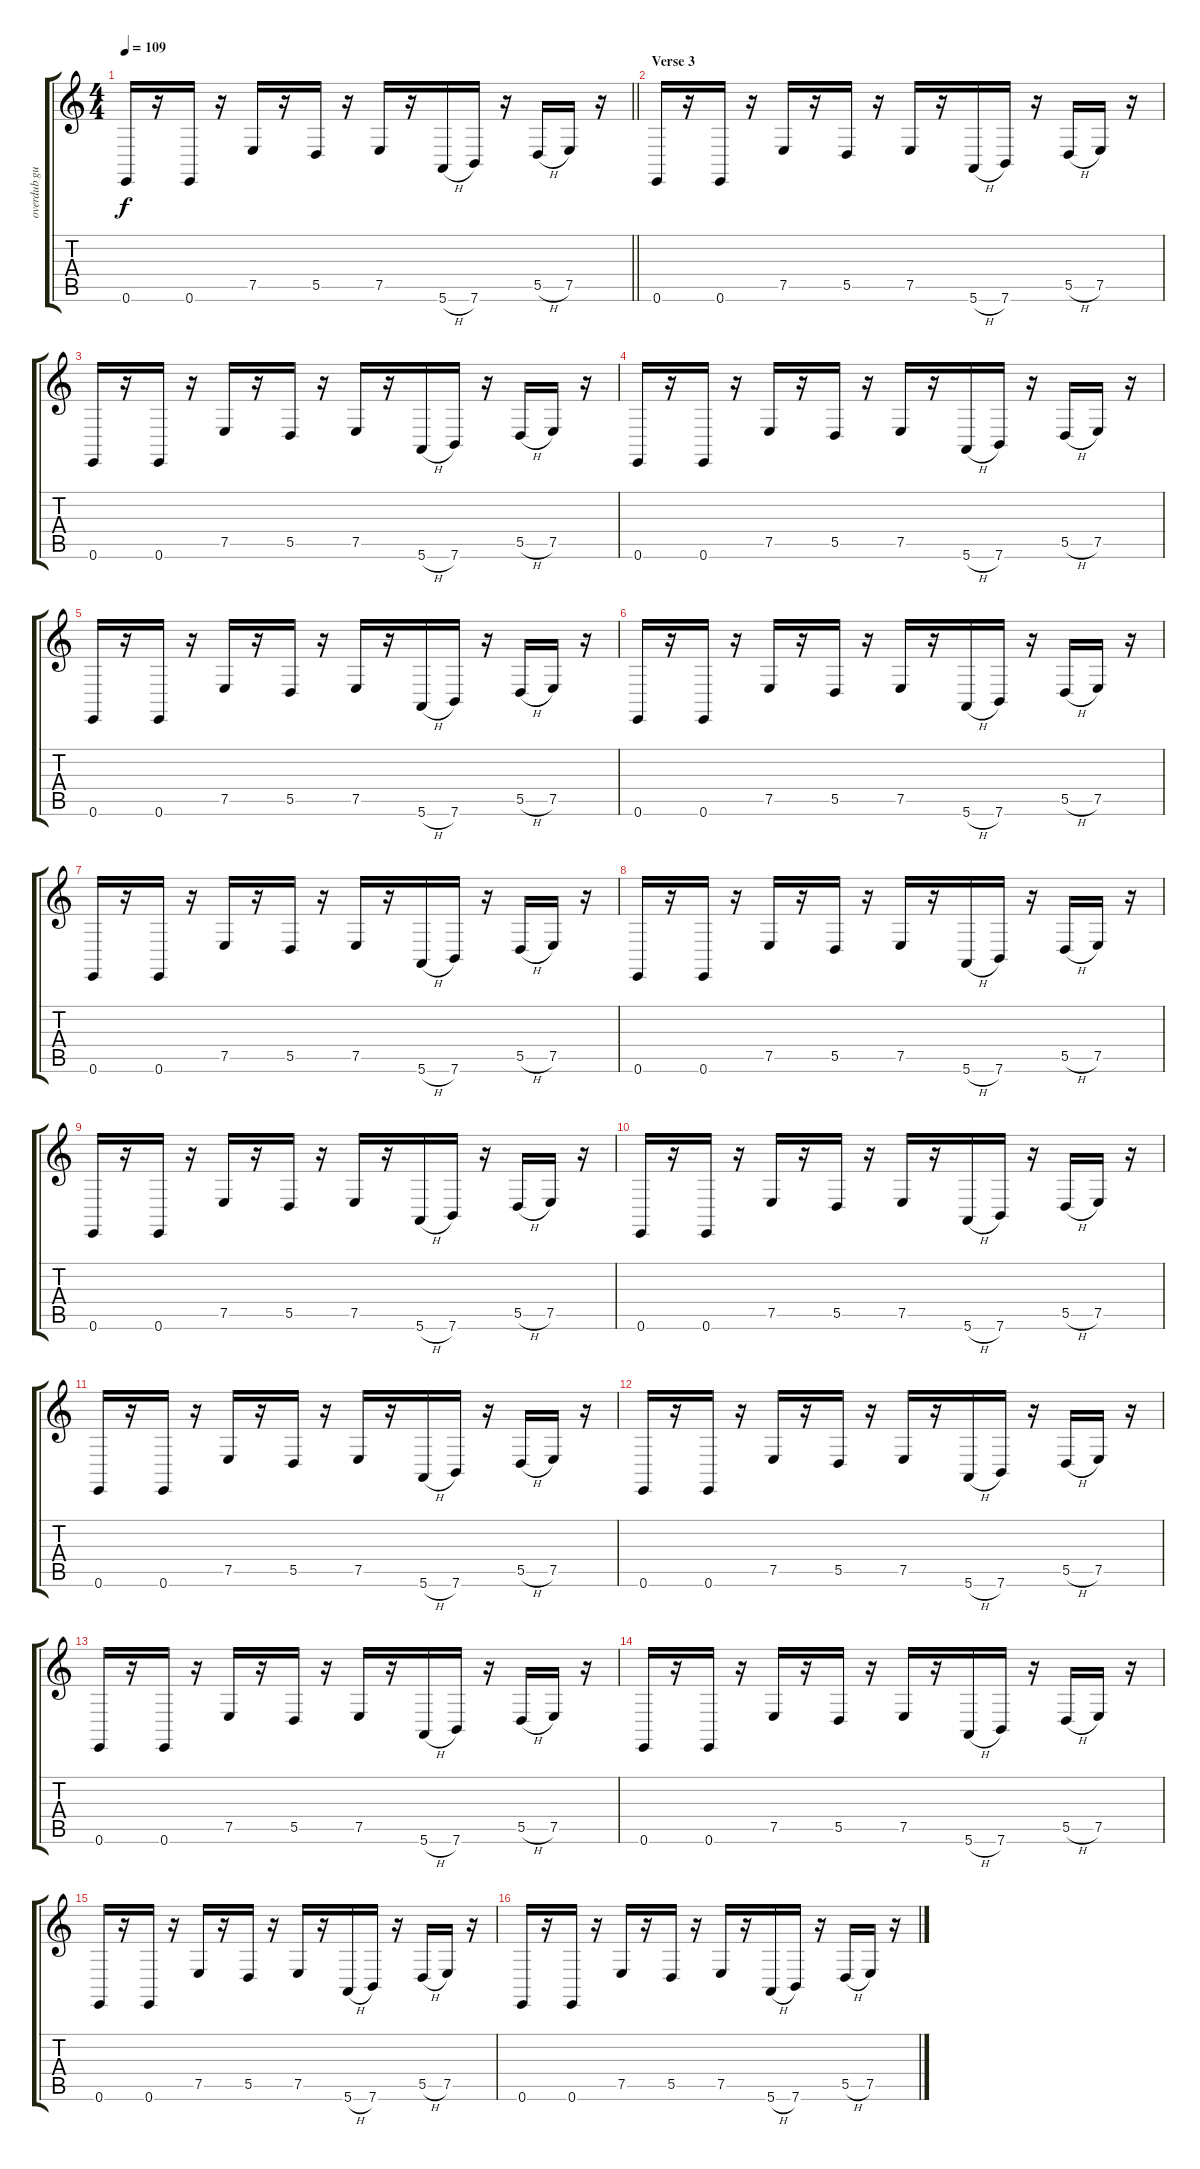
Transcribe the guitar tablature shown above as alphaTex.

\track ("overdub guitar I" "overdub gu") {instrument harpsichord}
\staff {score tabs}
\tuning (E4 B3 G3 D3 A2 E2) {hide}
\ts (4 4)
\tempo 109
\clef g2
\barLineRight lightlight
\ks aminor
0.6.16{dy f} r.16 0.6.16 r.16 7.5.16 r.16 5.5.16 r.16 7.5.16 r.16 5.6{h}.16 7.6.16 r.16 5.5{h}.16 7.5.16 r.16 |
\section ("" "Verse 3")
0.6.16 r.16 0.6.16 r.16 7.5.16 r.16 5.5.16 r.16 7.5.16 r.16 5.6{h}.16 7.6.16 r.16 5.5{h}.16 7.5.16 r.16 |
0.6.16 r.16 0.6.16 r.16 7.5.16 r.16 5.5.16 r.16 7.5.16 r.16 5.6{h}.16 7.6.16 r.16 5.5{h}.16 7.5.16 r.16 |
0.6.16 r.16 0.6.16 r.16 7.5.16 r.16 5.5.16 r.16 7.5.16 r.16 5.6{h}.16 7.6.16 r.16 5.5{h}.16 7.5.16 r.16 |
0.6.16 r.16 0.6.16 r.16 7.5.16 r.16 5.5.16 r.16 7.5.16 r.16 5.6{h}.16 7.6.16 r.16 5.5{h}.16 7.5.16 r.16 |
0.6.16 r.16 0.6.16 r.16 7.5.16 r.16 5.5.16 r.16 7.5.16 r.16 5.6{h}.16 7.6.16 r.16 5.5{h}.16 7.5.16 r.16 |
0.6.16 r.16 0.6.16 r.16 7.5.16 r.16 5.5.16 r.16 7.5.16 r.16 5.6{h}.16 7.6.16 r.16 5.5{h}.16 7.5.16 r.16 |
0.6.16 r.16 0.6.16 r.16 7.5.16 r.16 5.5.16 r.16 7.5.16 r.16 5.6{h}.16 7.6.16 r.16 5.5{h}.16 7.5.16 r.16 |
0.6.16 r.16 0.6.16 r.16 7.5.16 r.16 5.5.16 r.16 7.5.16 r.16 5.6{h}.16 7.6.16 r.16 5.5{h}.16 7.5.16 r.16 |
0.6.16 r.16 0.6.16 r.16 7.5.16 r.16 5.5.16 r.16 7.5.16 r.16 5.6{h}.16 7.6.16 r.16 5.5{h}.16 7.5.16 r.16 |
0.6.16 r.16 0.6.16 r.16 7.5.16 r.16 5.5.16 r.16 7.5.16 r.16 5.6{h}.16 7.6.16 r.16 5.5{h}.16 7.5.16 r.16 |
0.6.16 r.16 0.6.16 r.16 7.5.16 r.16 5.5.16 r.16 7.5.16 r.16 5.6{h}.16 7.6.16 r.16 5.5{h}.16 7.5.16 r.16 |
0.6.16 r.16 0.6.16 r.16 7.5.16 r.16 5.5.16 r.16 7.5.16 r.16 5.6{h}.16 7.6.16 r.16 5.5{h}.16 7.5.16 r.16 |
0.6.16 r.16 0.6.16 r.16 7.5.16 r.16 5.5.16 r.16 7.5.16 r.16 5.6{h}.16 7.6.16 r.16 5.5{h}.16 7.5.16 r.16 |
0.6.16 r.16 0.6.16 r.16 7.5.16 r.16 5.5.16 r.16 7.5.16 r.16 5.6{h}.16 7.6.16 r.16 5.5{h}.16 7.5.16 r.16 |
0.6.16 r.16 0.6.16 r.16 7.5.16 r.16 5.5.16 r.16 7.5.16 r.16 5.6{h}.16 7.6.16 r.16 5.5{h}.16 7.5.16 r.16
